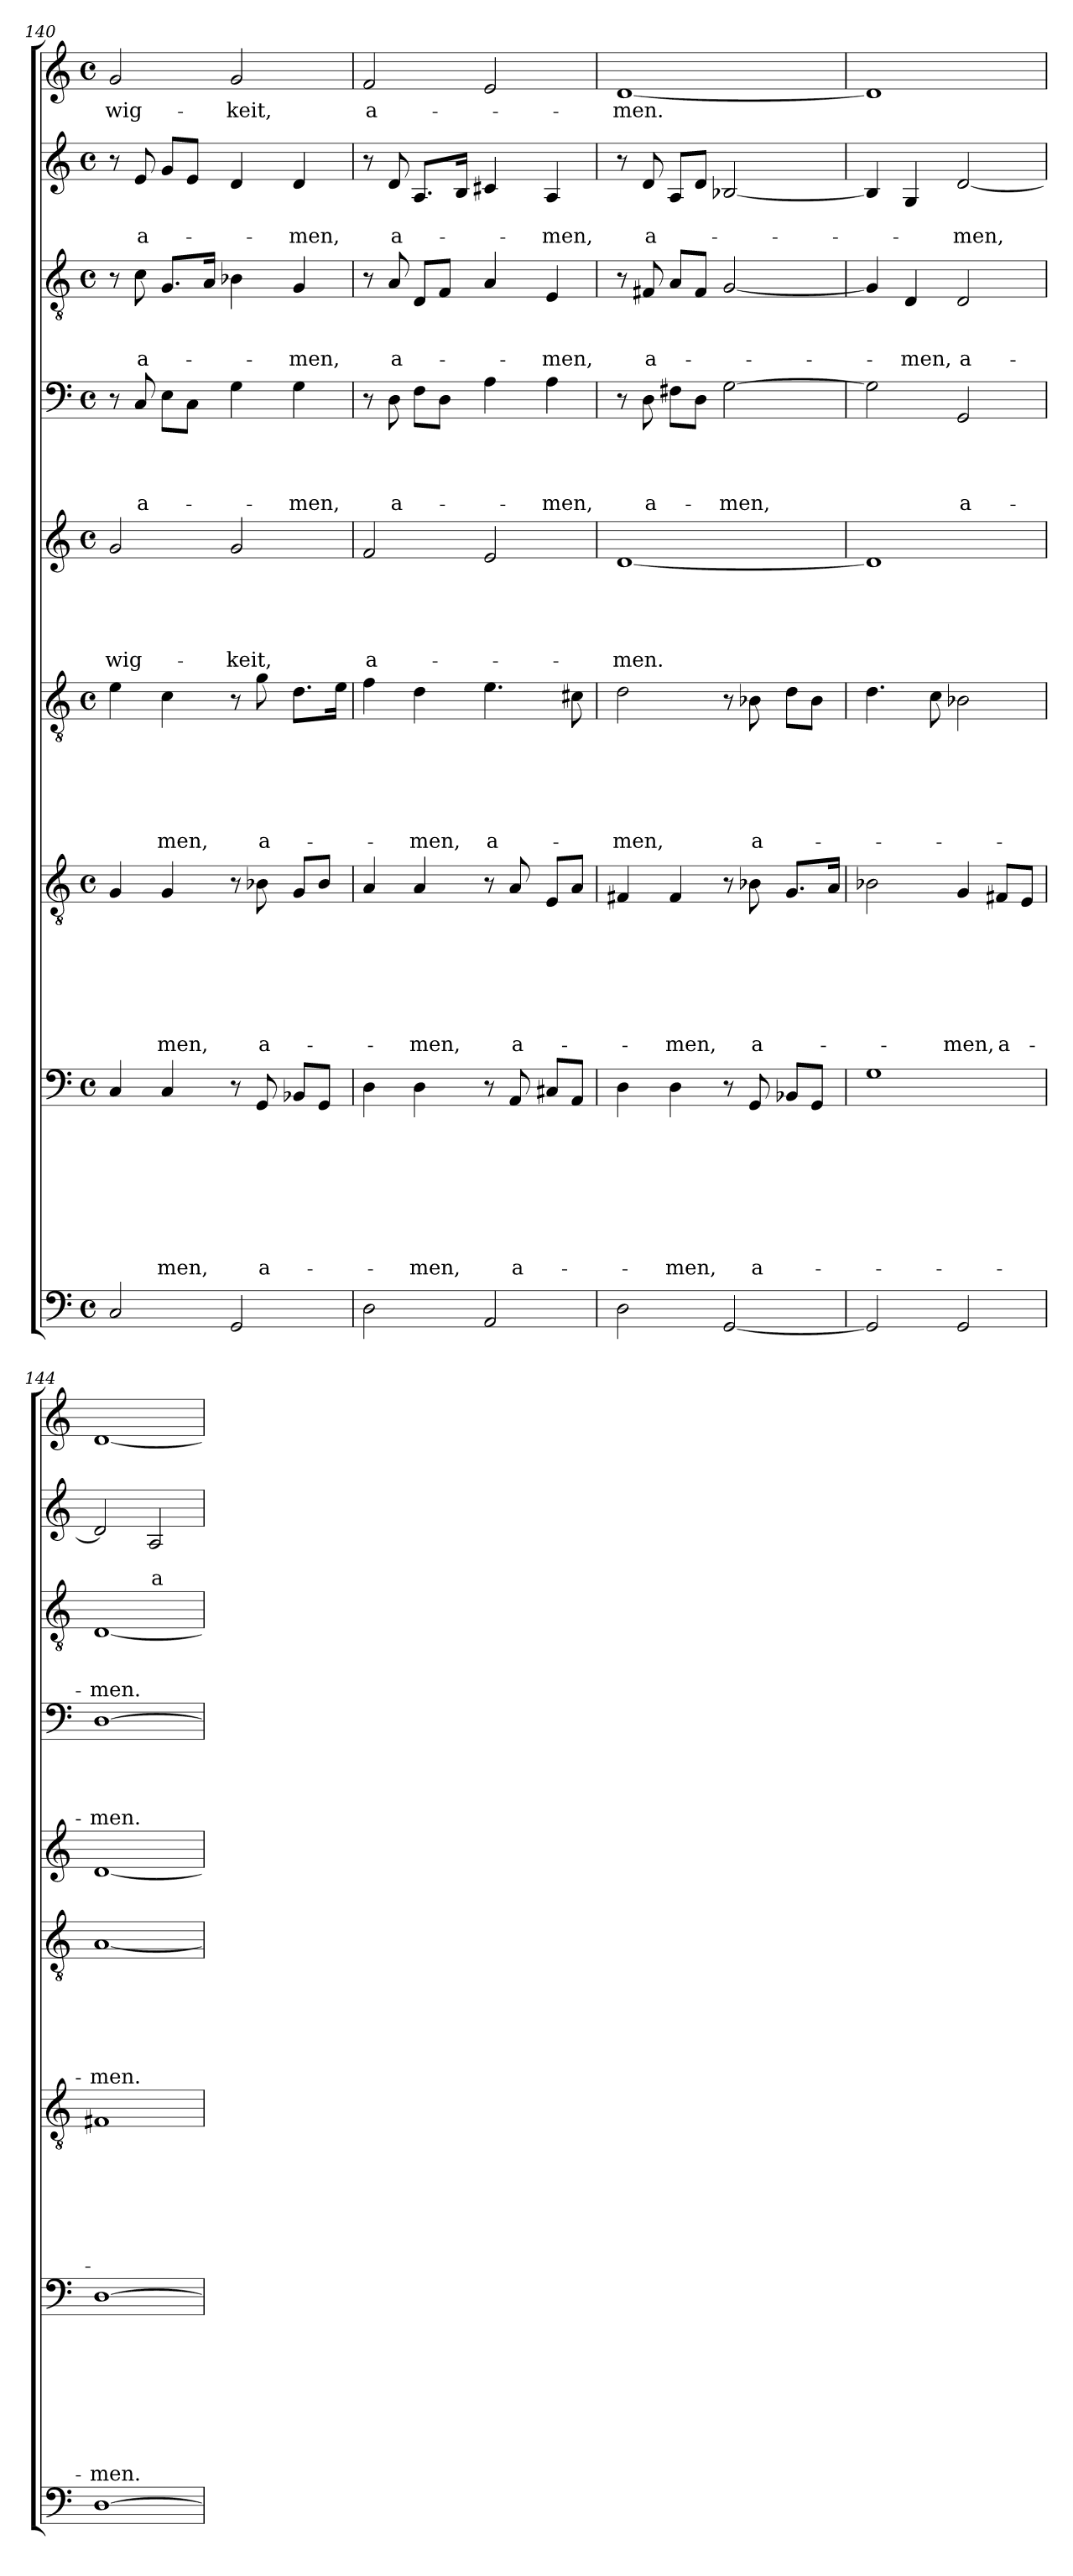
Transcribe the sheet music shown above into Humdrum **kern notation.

**kern	**kern	**text	**text	**text	**text	**text	**text	**text	**text	**kern	**text	**text	**text	**text	**text	**text	**text	**kern	**text	**text	**text	**text	**text	**text	**kern	**text	**text	**text	**text	**text	**kern	**text	**text	**text	**text	**kern	**text	**text	**text	**kern	**text	**text	**kern	**text
*part9	*part8	*part8	*part8	*part8	*part8	*part8	*part8	*part8	*part8	*part7	*part7	*part7	*part7	*part7	*part7	*part7	*part7	*part6	*part6	*part6	*part6	*part6	*part6	*part6	*part5	*part5	*part5	*part5	*part5	*part5	*part4	*part4	*part4	*part4	*part4	*part3	*part3	*part3	*part3	*part2	*part2	*part2	*part1	*part1
*staff9	*staff8	*staff8	*staff8	*staff8	*staff8	*staff8	*staff8	*staff8	*staff8	*staff7	*staff7	*staff7	*staff7	*staff7	*staff7	*staff7	*staff7	*staff6	*staff6	*staff6	*staff6	*staff6	*staff6	*staff6	*staff5	*staff5	*staff5	*staff5	*staff5	*staff5	*staff4	*staff4	*staff4	*staff4	*staff4	*staff3	*staff3	*staff3	*staff3	*staff2	*staff2	*staff2	*staff1	*staff1
!!LO:LB:g=z
*clefF4	*clefF4	*	*	*	*	*	*	*	*	*clefGv2	*	*	*	*	*	*	*	*clefGv2	*	*	*	*	*	*	*clefG2	*	*	*	*	*	*clefF4	*	*	*	*	*clefGv2	*	*	*	*clefG2	*	*	*clefG2	*
*k[]	*k[]	*	*	*	*	*	*	*	*	*k[]	*	*	*	*	*	*	*	*k[]	*	*	*	*	*	*	*k[]	*	*	*	*	*	*k[]	*	*	*	*	*k[]	*	*	*	*k[]	*	*	*k[]	*
*C:	*C:	*	*	*	*	*	*	*	*	*C:	*	*	*	*	*	*	*	*C:	*	*	*	*	*	*	*C:	*	*	*	*	*	*C:	*	*	*	*	*C:	*	*	*	*C:	*	*	*C:	*
*M4/4	*M4/4	*	*	*	*	*	*	*	*	*M4/4	*	*	*	*	*	*	*	*M4/4	*	*	*	*	*	*	*M4/4	*	*	*	*	*	*M4/4	*	*	*	*	*M4/4	*	*	*	*M4/4	*	*	*M4/4	*
*met(c)	*met(c)	*	*	*	*	*	*	*	*	*met(c)	*	*	*	*	*	*	*	*met(c)	*	*	*	*	*	*	*met(c)	*	*	*	*	*	*met(c)	*	*	*	*	*met(c)	*	*	*	*met(c)	*	*	*met(c)	*
=140	=140	=140	=140	=140	=140	=140	=140	=140	=140	=140	=140	=140	=140	=140	=140	=140	=140	=140	=140	=140	=140	=140	=140	=140	=140	=140	=140	=140	=140	=140	=140	=140	=140	=140	=140	=140	=140	=140	=140	=140	=140	=140	=140	=140
!	!	!	!	!	!	!	!	!	!	!	!	!	!	!	!	!	!	!	!	!	!	!	!	!	!	!	!	!	!	!LO:LY:b	!	!	!	!	!	!	!	!	!	!	!	!	!	!LO:LY:b
2C/	4C/	.	.	.	.	.	.	.	.	4G/	.	.	.	.	.	.	.	4e\	.	.	.	.	.	.	2g/	.	.	.	.	-wig-	8r	.	.	.	.	8r	.	.	.	8r	.	.	2g/	-wig-
!	!	!	!	!	!	!	!	!	!	!	!	!	!	!	!	!	!	!	!	!	!	!	!	!	!	!	!	!	!	!	!	!	!	!	!LO:LY:b	!	!	!	!LO:LY:b	!	!	!LO:LY:b	!	!
.	.	.	.	.	.	.	.	.	.	.	.	.	.	.	.	.	.	.	.	.	.	.	.	.	.	.	.	.	.	.	8C/	.	.	.	a-	8c\	.	.	a-	8e/	.	a-	.	.
!	!	!	!	!	!	!	!	!	!LO:LY:b	!	!	!	!	!	!	!	!LO:LY:b	!	!	!	!	!	!	!LO:LY:b	!	!	!	!	!	!	!	!	!	!	!	!	!	!	!	!	!	!	!	!
.	4C/	.	.	.	.	.	.	.	-men,	4G/	.	.	.	.	.	.	-men,	4c\	.	.	.	.	.	-men,	.	.	.	.	.	.	8E\L	.	.	.	.	8.G/L	.	.	.	8g/L	.	.	.	.
.	.	.	.	.	.	.	.	.	.	.	.	.	.	.	.	.	.	.	.	.	.	.	.	.	.	.	.	.	.	.	8C\J	.	.	.	.	.	.	.	.	8e/J	.	.	.	.
.	.	.	.	.	.	.	.	.	.	.	.	.	.	.	.	.	.	.	.	.	.	.	.	.	.	.	.	.	.	.	.	.	.	.	.	16A/Jk	.	.	.	.	.	.	.	.
!	!	!	!	!	!	!	!	!	!	!	!	!	!	!	!	!	!	!	!	!	!	!	!	!	!	!	!	!	!	!LO:LY:b	!	!	!	!	!	!	!	!	!	!	!	!	!	!LO:LY:b
2GG/	8r	.	.	.	.	.	.	.	.	8r	.	.	.	.	.	.	.	8r	.	.	.	.	.	.	2g/	.	.	.	.	-keit,	4G\	.	.	.	.	4B-X\	.	.	.	4d/	.	.	2g/	-keit,
!	!	!	!	!	!	!	!	!	!LO:LY:b	!	!	!	!	!	!	!	!LO:LY:b	!	!	!	!	!	!	!LO:LY:b	!	!	!	!	!	!	!	!	!	!	!	!	!	!	!	!	!	!	!	!
.	8GG/	.	.	.	.	.	.	.	a-	8B-X\	.	.	.	.	.	.	a-	8g\	.	.	.	.	.	a-	.	.	.	.	.	.	.	.	.	.	.	.	.	.	.	.	.	.	.	.
!	!	!	!	!	!	!	!	!	!	!	!	!	!	!	!	!	!	!	!	!	!	!	!	!	!	!	!	!	!	!	!	!	!	!	!LO:LY:b	!	!	!	!LO:LY:b	!	!	!LO:LY:b	!	!
.	8BB-X/L	.	.	.	.	.	.	.	.	8G/L	.	.	.	.	.	.	.	8.d\L	.	.	.	.	.	.	.	.	.	.	.	.	4G\	.	.	.	-men,	4G/	.	.	-men,	4d/	.	-men,	.	.
.	8GG/J	.	.	.	.	.	.	.	.	8B-/J	.	.	.	.	.	.	.	.	.	.	.	.	.	.	.	.	.	.	.	.	.	.	.	.	.	.	.	.	.	.	.	.	.	.
.	.	.	.	.	.	.	.	.	.	.	.	.	.	.	.	.	.	16e\Jk	.	.	.	.	.	.	.	.	.	.	.	.	.	.	.	.	.	.	.	.	.	.	.	.	.	.
=141	=141	=141	=141	=141	=141	=141	=141	=141	=141	=141	=141	=141	=141	=141	=141	=141	=141	=141	=141	=141	=141	=141	=141	=141	=141	=141	=141	=141	=141	=141	=141	=141	=141	=141	=141	=141	=141	=141	=141	=141	=141	=141	=141	=141
!	!	!	!	!	!	!	!	!	!	!	!	!	!	!	!	!	!	!	!	!	!	!	!	!	!	!	!	!	!	!LO:LY:b	!	!	!	!	!	!	!	!	!	!	!	!	!	!LO:LY:b
2D\	4D\	.	.	.	.	.	.	.	.	4A/	.	.	.	.	.	.	.	4f\	.	.	.	.	.	.	2f/	.	.	.	.	a-	8r	.	.	.	.	8r	.	.	.	8r	.	.	2f/	a-
!	!	!	!	!	!	!	!	!	!	!	!	!	!	!	!	!	!	!	!	!	!	!	!	!	!	!	!	!	!	!	!	!	!	!	!LO:LY:b	!	!	!	!LO:LY:b	!	!	!LO:LY:b	!	!
.	.	.	.	.	.	.	.	.	.	.	.	.	.	.	.	.	.	.	.	.	.	.	.	.	.	.	.	.	.	.	8D\	.	.	.	a-	8A/	.	.	a-	8d/	.	a-	.	.
!	!	!	!	!	!	!	!	!	!LO:LY:b	!	!	!	!	!	!	!	!LO:LY:b	!	!	!	!	!	!	!LO:LY:b	!	!	!	!	!	!	!	!	!	!	!	!	!	!	!	!	!	!	!	!
.	4D\	.	.	.	.	.	.	.	-men,	4A/	.	.	.	.	.	.	-men,	4d\	.	.	.	.	.	-men,	.	.	.	.	.	.	8F\L	.	.	.	.	8D/L	.	.	.	8.A/L	.	.	.	.
.	.	.	.	.	.	.	.	.	.	.	.	.	.	.	.	.	.	.	.	.	.	.	.	.	.	.	.	.	.	.	8D\J	.	.	.	.	8F/J	.	.	.	.	.	.	.	.
.	.	.	.	.	.	.	.	.	.	.	.	.	.	.	.	.	.	.	.	.	.	.	.	.	.	.	.	.	.	.	.	.	.	.	.	.	.	.	.	16B/Jk	.	.	.	.
!	!	!	!	!	!	!	!	!	!	!	!	!	!	!	!	!	!	!	!	!	!	!	!	!LO:LY:b	!	!	!	!	!	!	!	!	!	!	!	!	!	!	!	!	!	!	!	!
2AA/	8r	.	.	.	.	.	.	.	.	8r	.	.	.	.	.	.	.	4.e\	.	.	.	.	.	a-	2e/	.	.	.	.	.	4A\	.	.	.	.	4A/	.	.	.	4c#X/	.	.	2e/	.
!	!	!	!	!	!	!	!	!	!LO:LY:b	!	!	!	!	!	!	!	!LO:LY:b	!	!	!	!	!	!	!	!	!	!	!	!	!	!	!	!	!	!	!	!	!	!	!	!	!	!	!
.	8AA/	.	.	.	.	.	.	.	a-	8A/	.	.	.	.	.	.	a-	.	.	.	.	.	.	.	.	.	.	.	.	.	.	.	.	.	.	.	.	.	.	.	.	.	.	.
!	!	!	!	!	!	!	!	!	!	!	!	!	!	!	!	!	!	!	!	!	!	!	!	!	!	!	!	!	!	!	!	!	!	!	!LO:LY:b	!	!	!	!LO:LY:b	!	!	!LO:LY:b	!	!
.	8C#X/L	.	.	.	.	.	.	.	.	8E/L	.	.	.	.	.	.	.	.	.	.	.	.	.	.	.	.	.	.	.	.	4A\	.	.	.	-men,	4E/	.	.	-men,	4A/	.	-men,	.	.
.	8AA/J	.	.	.	.	.	.	.	.	8A/J	.	.	.	.	.	.	.	8c#X\	.	.	.	.	.	.	.	.	.	.	.	.	.	.	.	.	.	.	.	.	.	.	.	.	.	.
=142	=142	=142	=142	=142	=142	=142	=142	=142	=142	=142	=142	=142	=142	=142	=142	=142	=142	=142	=142	=142	=142	=142	=142	=142	=142	=142	=142	=142	=142	=142	=142	=142	=142	=142	=142	=142	=142	=142	=142	=142	=142	=142	=142	=142
!	!	!	!	!	!	!	!	!	!	!	!	!	!	!	!	!	!	!	!	!	!	!	!	!LO:LY:b	!	!	!	!	!	!LO:LY:b	!	!	!	!	!	!	!	!	!	!	!	!	!	!LO:LY:b
2D\	4D\	.	.	.	.	.	.	.	.	4F#X/	.	.	.	.	.	.	.	2d\	.	.	.	.	.	-men,	[1d	.	.	.	.	-men.	8r	.	.	.	.	8r	.	.	.	8r	.	.	[1d	-men.
!	!	!	!	!	!	!	!	!	!	!	!	!	!	!	!	!	!	!	!	!	!	!	!	!	!	!	!	!	!	!	!	!	!	!	!LO:LY:b	!	!	!	!LO:LY:b	!	!	!LO:LY:b	!	!
.	.	.	.	.	.	.	.	.	.	.	.	.	.	.	.	.	.	.	.	.	.	.	.	.	.	.	.	.	.	.	8D\	.	.	.	a-	8F#X/	.	.	a-	8d/	.	a-	.	.
!	!	!	!	!	!	!	!	!	!LO:LY:b	!	!	!	!	!	!	!	!LO:LY:b	!	!	!	!	!	!	!	!	!	!	!	!	!	!	!	!	!	!	!	!	!	!	!	!	!	!	!
.	4D\	.	.	.	.	.	.	.	-men,	4F#/	.	.	.	.	.	.	-men,	.	.	.	.	.	.	.	.	.	.	.	.	.	8F#X\L	.	.	.	.	8A/L	.	.	.	8A/L	.	.	.	.
.	.	.	.	.	.	.	.	.	.	.	.	.	.	.	.	.	.	.	.	.	.	.	.	.	.	.	.	.	.	.	8D\J	.	.	.	.	8F#/J	.	.	.	8d/J	.	.	.	.
!	!	!	!	!	!	!	!	!	!	!	!	!	!	!	!	!	!	!	!	!	!	!	!	!	!	!	!	!	!	!	!	!	!	!	!LO:LY:b	!	!	!	!	!	!	!	!	!
[2GG/	8r	.	.	.	.	.	.	.	.	8r	.	.	.	.	.	.	.	8r	.	.	.	.	.	.	.	.	.	.	.	.	[2G\	.	.	.	-men,	[2G/	.	.	.	[2B-/	.	.	.	.
!	!	!	!	!	!	!	!	!	!LO:LY:b	!	!	!	!	!	!	!	!LO:LY:b	!	!	!	!	!	!	!LO:LY:b	!	!	!	!	!	!	!	!	!	!	!	!	!	!	!	!	!	!	!	!
.	8GG/	.	.	.	.	.	.	.	a-	8B-X\	.	.	.	.	.	.	a-	8B-X\	.	.	.	.	.	a-	.	.	.	.	.	.	.	.	.	.	.	.	.	.	.	.	.	.	.	.
.	8BB-X/L	.	.	.	.	.	.	.	.	8.G/L	.	.	.	.	.	.	.	8d\L	.	.	.	.	.	.	.	.	.	.	.	.	.	.	.	.	.	.	.	.	.	.	.	.	.	.
.	8GG/J	.	.	.	.	.	.	.	.	.	.	.	.	.	.	.	.	8B-\J	.	.	.	.	.	.	.	.	.	.	.	.	.	.	.	.	.	.	.	.	.	.	.	.	.	.
.	.	.	.	.	.	.	.	.	.	16A/Jk	.	.	.	.	.	.	.	.	.	.	.	.	.	.	.	.	.	.	.	.	.	.	.	.	.	.	.	.	.	.	.	.	.	.
=143	=143	=143	=143	=143	=143	=143	=143	=143	=143	=143	=143	=143	=143	=143	=143	=143	=143	=143	=143	=143	=143	=143	=143	=143	=143	=143	=143	=143	=143	=143	=143	=143	=143	=143	=143	=143	=143	=143	=143	=143	=143	=143	=143	=143
2GG/]	1G	.	.	.	.	.	.	.	.	2B-X\	.	.	.	.	.	.	.	4.d\	.	.	.	.	.	.	1d]	.	.	.	.	.	2G\]	.	.	.	.	4G/]	.	.	.	4B-/]	.	.	1d]	.
!	!	!	!	!	!	!	!	!	!	!	!	!	!	!	!	!	!	!	!	!	!	!	!	!	!	!	!	!	!	!	!	!	!	!	!	!	!	!	!LO:LY:b	!	!	!	!	!
.	.	.	.	.	.	.	.	.	.	.	.	.	.	.	.	.	.	.	.	.	.	.	.	.	.	.	.	.	.	.	.	.	.	.	.	4D/	.	.	-men,	4G/	.	.	.	.
.	.	.	.	.	.	.	.	.	.	.	.	.	.	.	.	.	.	8c\	.	.	.	.	.	.	.	.	.	.	.	.	.	.	.	.	.	.	.	.	.	.	.	.	.	.
!	!	!	!	!	!	!	!	!	!	!	!	!	!	!	!	!	!LO:LY:b	!	!	!	!	!	!	!	!	!	!	!	!	!	!	!	!	!	!LO:LY:b	!	!	!	!LO:LY:b	!	!	!LO:LY:b	!	!
2GG/	.	.	.	.	.	.	.	.	.	4G/	.	.	.	.	.	.	-men,	2B-X\	.	.	.	.	.	.	.	.	.	.	.	.	2GG/	.	.	.	a-	2D/	.	.	a-	[2d/	.	-men,	.	.
!	!	!	!	!	!	!	!	!	!	!	!	!	!	!	!	!	!LO:LY:b	!	!	!	!	!	!	!	!	!	!	!	!	!	!	!	!	!	!	!	!	!	!	!	!	!	!	!
.	.	.	.	.	.	.	.	.	.	8F#X/L	.	.	.	.	.	.	a-	.	.	.	.	.	.	.	.	.	.	.	.	.	.	.	.	.	.	.	.	.	.	.	.	.	.	.
.	.	.	.	.	.	.	.	.	.	8E/J	.	.	.	.	.	.	.	.	.	.	.	.	.	.	.	.	.	.	.	.	.	.	.	.	.	.	.	.	.	.	.	.	.	.
=144	=144	=144	=144	=144	=144	=144	=144	=144	=144	=144	=144	=144	=144	=144	=144	=144	=144	=144	=144	=144	=144	=144	=144	=144	=144	=144	=144	=144	=144	=144	=144	=144	=144	=144	=144	=144	=144	=144	=144	=144	=144	=144	=144	=144
!	!	!	!	!	!	!	!	!	!LO:LY:b	!	!	!	!	!	!	!	!	!	!	!	!	!	!	!LO:LY:b	!	!	!	!	!	!	!	!	!	!	!LO:LY:b	!	!	!	!LO:LY:b	!	!	!	!	!
[1D	[1D	.	.	.	.	.	.	.	-men.	1F#X	.	.	.	.	.	.	.	[1A	.	.	.	.	.	-men.	[1d	.	.	.	.	.	[1D	.	.	.	-men.	[1D	.	.	-men.	2d/]	.	.	[1d	.
!	!	!	!	!	!	!	!	!	!	!	!	!	!	!	!	!	!	!	!	!	!	!	!	!	!	!	!	!	!	!	!	!	!	!	!	!	!	!	!	!	!	!LO:LY:b	!	!
.	.	.	.	.	.	.	.	.	.	.	.	.	.	.	.	.	.	.	.	.	.	.	.	.	.	.	.	.	.	.	.	.	.	.	.	.	.	.	.	2A/	.	a-	.	.
=	=	=	=	=	=	=	=	=	=	=	=	=	=	=	=	=	=	=	=	=	=	=	=	=	=	=	=	=	=	=	=	=	=	=	=	=	=	=	=	=	=	=	=	=
*-	*-	*-	*-	*-	*-	*-	*-	*-	*-	*-	*-	*-	*-	*-	*-	*-	*-	*-	*-	*-	*-	*-	*-	*-	*-	*-	*-	*-	*-	*-	*-	*-	*-	*-	*-	*-	*-	*-	*-	*-	*-	*-	*-	*-
